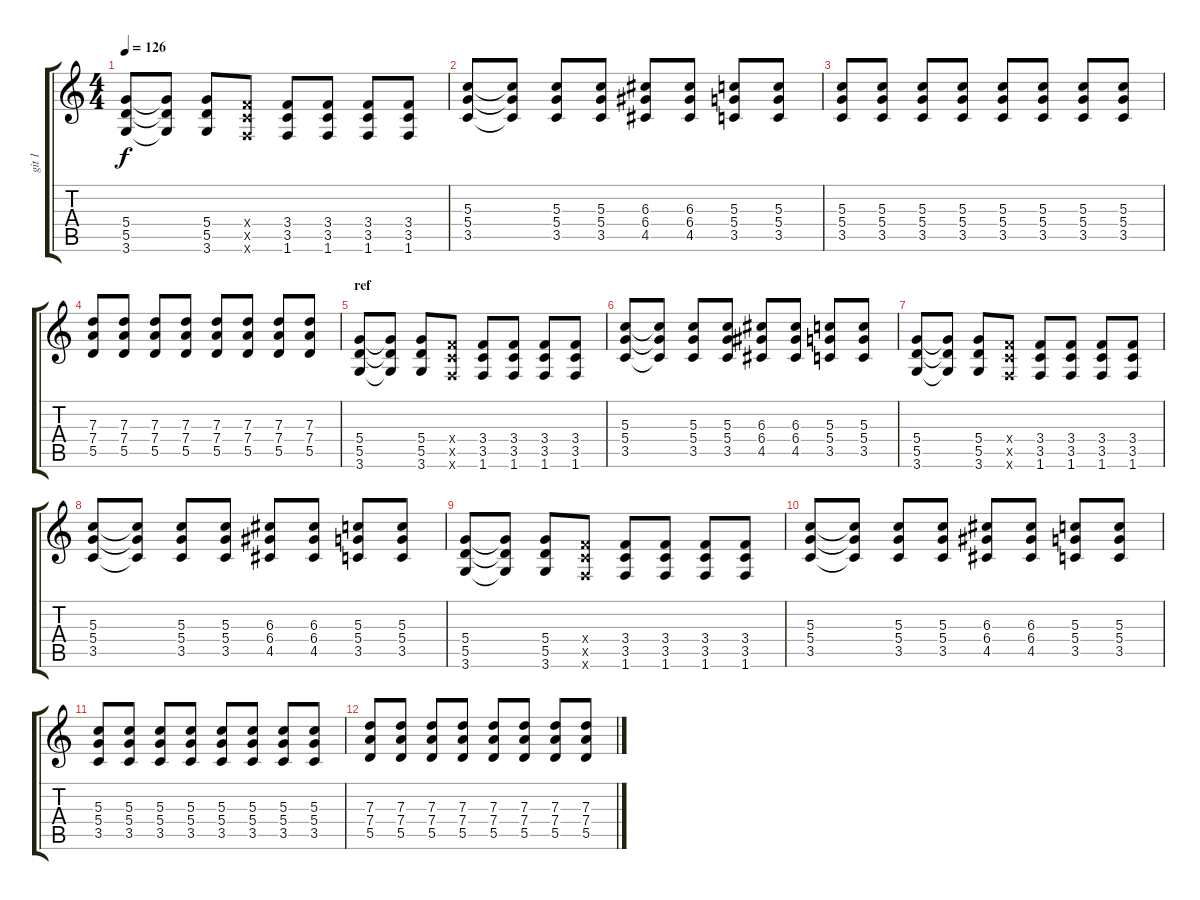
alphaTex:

\track ("git 1" "git 1") {instrument overdrivenguitar}
\staff {score tabs}
\tuning (E4 B3 G3 D3 A2 E2) {hide}
\ts (4 4)
\tempo 126
\clef g2
\ks c
(5.4 5.5 3.6).8{dy f} (5.4{t} 5.5{t} 3.6{t}).8 (5.4 5.5 3.6).8 (3.4{x} 3.5{x} 1.6{x}).8 (3.4 3.5 1.6).8 (3.4 3.5 1.6).8 (3.4 3.5 1.6).8 (3.4 3.5 1.6).8 |
(5.3 5.4 3.5).8 (5.3{t} 5.4{t} 3.5{t}).8 (5.3 5.4 3.5).8 (5.3 5.4 3.5).8 (6.3 6.4 4.5).8 (6.3 6.4 4.5).8 (5.3 5.4 3.5).8 (5.3 5.4 3.5).8 |
(5.3 5.4 3.5).8 (5.3 5.4 3.5).8 (5.3 5.4 3.5).8 (5.3 5.4 3.5).8 (5.3 5.4 3.5).8 (5.3 5.4 3.5).8 (5.3 5.4 3.5).8 (5.3 5.4 3.5).8 |
(7.3 7.4 5.5).8 (7.3 7.4 5.5).8 (7.3 7.4 5.5).8 (7.3 7.4 5.5).8 (7.3 7.4 5.5).8 (7.3 7.4 5.5).8 (7.3 7.4 5.5).8 (7.3 7.4 5.5).8 |
\section ("" "ref")
(5.4 5.5 3.6).8 (5.4{t} 5.5{t} 3.6{t}).8 (5.4 5.5 3.6).8 (3.4{x} 3.5{x} 1.6{x}).8 (3.4 3.5 1.6).8 (3.4 3.5 1.6).8 (3.4 3.5 1.6).8 (3.4 3.5 1.6).8 |
(5.3 5.4 3.5).8 (5.3{t} 5.4{t} 3.5{t}).8 (5.3 5.4 3.5).8 (5.3 5.4 3.5).8 (6.3 6.4 4.5).8 (6.3 6.4 4.5).8 (5.3 5.4 3.5).8 (5.3 5.4 3.5).8 |
(5.4 5.5 3.6).8 (5.4{t} 5.5{t} 3.6{t}).8 (5.4 5.5 3.6).8 (3.4{x} 3.5{x} 1.6{x}).8 (3.4 3.5 1.6).8 (3.4 3.5 1.6).8 (3.4 3.5 1.6).8 (3.4 3.5 1.6).8 |
(5.3 5.4 3.5).8 (5.3{t} 5.4{t} 3.5{t}).8 (5.3 5.4 3.5).8 (5.3 5.4 3.5).8 (6.3 6.4 4.5).8 (6.3 6.4 4.5).8 (5.3 5.4 3.5).8 (5.3 5.4 3.5).8 |
(5.4 5.5 3.6).8 (5.4{t} 5.5{t} 3.6{t}).8 (5.4 5.5 3.6).8 (3.4{x} 3.5{x} 1.6{x}).8 (3.4 3.5 1.6).8 (3.4 3.5 1.6).8 (3.4 3.5 1.6).8 (3.4 3.5 1.6).8 |
(5.3 5.4 3.5).8 (5.3{t} 5.4{t} 3.5{t}).8 (5.3 5.4 3.5).8 (5.3 5.4 3.5).8 (6.3 6.4 4.5).8 (6.3 6.4 4.5).8 (5.3 5.4 3.5).8 (5.3 5.4 3.5).8 |
(5.3 5.4 3.5).8 (5.3 5.4 3.5).8 (5.3 5.4 3.5).8 (5.3 5.4 3.5).8 (5.3 5.4 3.5).8 (5.3 5.4 3.5).8 (5.3 5.4 3.5).8 (5.3 5.4 3.5).8 |
(7.3 7.4 5.5).8 (7.3 7.4 5.5).8 (7.3 7.4 5.5).8 (7.3 7.4 5.5).8 (7.3 7.4 5.5).8 (7.3 7.4 5.5).8 (7.3 7.4 5.5).8 (7.3 7.4 5.5).8
